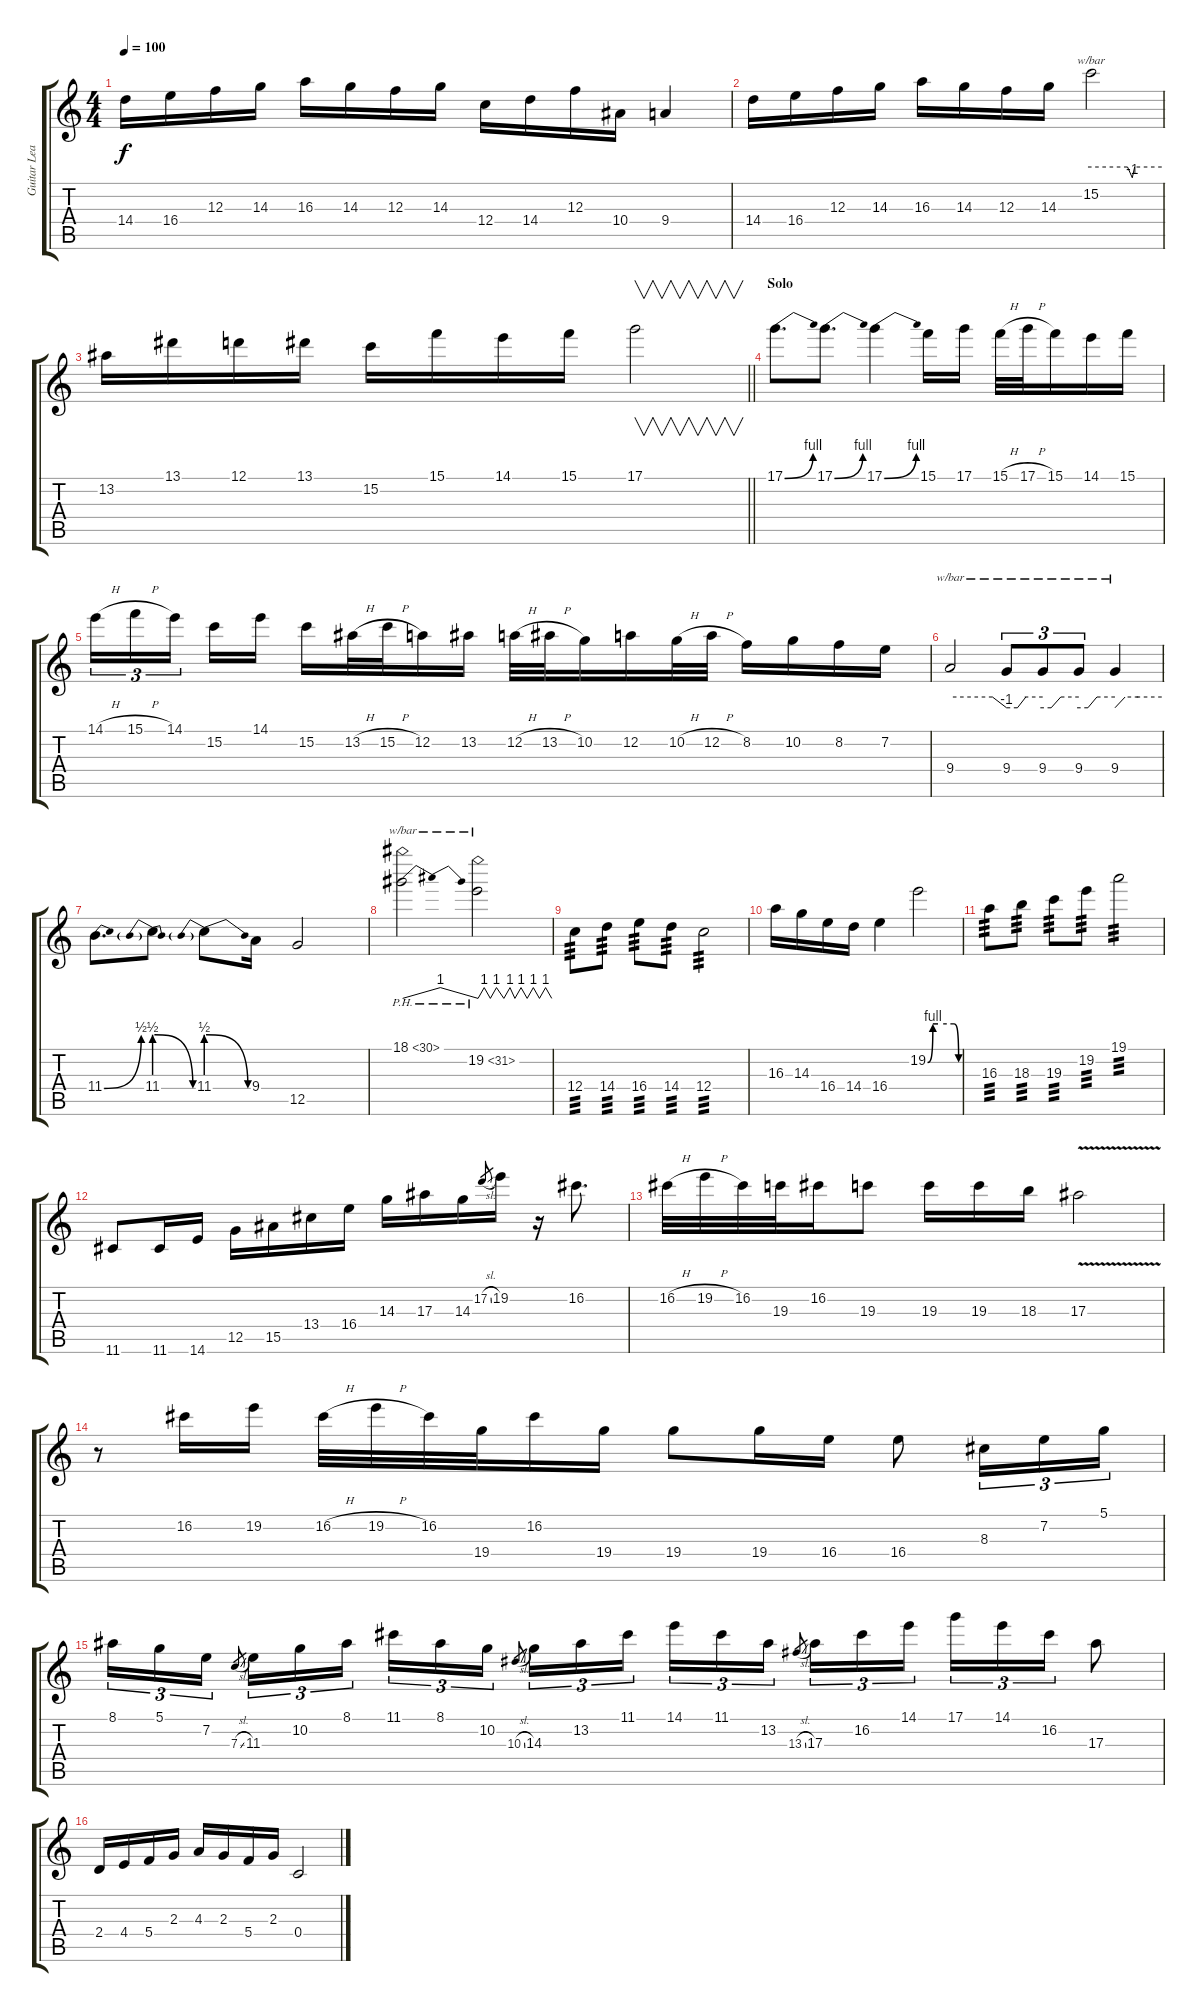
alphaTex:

\track ("Guitar Lead" "Guitar Lea") {instrument distortionguitar}
\staff {score tabs}
\tuning (D4 A3 F3 C3 G2 D2) {hide}
\ts (4 4)
\tempo 100
\clef g2
\ks c
14.4.16{dy f} 16.4.16 12.3.16 14.3.16 16.3.16 14.3.16 12.3.16 14.3.16 12.4.16 14.4.16 12.3.16 10.4.16 9.4.4 |
14.4.16 16.4.16 12.3.16 14.3.16 16.3.16 14.3.16 12.3.16 14.3.16 15.2.2{tbe (custom default 0 0 31 0 35 -4 37 0 60 0)} |
\barLineRight lightlight
13.2.16 13.1.16 12.1.16 13.1.16 15.2.16 15.1.16 14.1.16 15.1.16 17.1.2{v} |
\section ("" "Solo")
17.1{be (bend 0 0 60 4)}.8{d} 17.1{be (bend 0 0 60 4)}.8{d} 17.1{be (bend 0 0 60 4)}.4 15.1.16 17.1.16 15.1{h}.32 17.1{h}.32 15.1.16 14.1.16 15.1.16 |
14.1{h}.16{tu (3 2)} 15.1{h}.16{tu (3 2)} 14.1.16{tu (3 2) beam splitsecondary} 15.2.16 14.1.16 15.2.16 13.2{h}.32 15.2{h}.32 12.2.16 13.2.16 12.2{h}.32 13.2{h}.32 10.2.16 12.2.16 10.2{h}.32 12.2{h}.32 8.2.16 10.2.16 8.2.16 7.2.16 |
9.4.2{tbe (custom default 0 0 45 0 60 -4)} 9.4.8{tu (3 2) tbe (custom default 0 -4 18 -4 32 0 60 0)} 9.4.8{tu (3 2) tbe (custom default 0 -4 14 -4 30 0 60 0)} 9.4.8{tu (3 2) tbe (custom default 0 -4 15 -4 30 0 60 0)} 9.4.4{tbe (custom default 0 -4 13 0 30 0 60 0)} |
11.4{be (bend 0 0 60 2)}.8{d} 11.4{be (prebendrelease 0 2 60 0)}.8 11.4{be (prebendrelease 0 2 60 0)}.8 9.4.16 12.5.2 |
18.1{ph 12}.2{tbe (dip default 0 0 30 4 58 4 60 0)} 19.2{ph 12}.2{tbe (custom default 0 0 5 4 10 0 15 4 21 0 26 4 30 0 35 4 40 0 45 4 50 0 55 4 60 0)} |
12.4.8{tp 3} 14.4.8{tp 3} 16.4.8{tp 3} 14.4.8{tp 3} 12.4.2{tp 3} |
16.3.16 14.3.16 16.4.16 14.4.16 16.4.4 19.2{be (custom 0 0 10 4 20 4 51 4 60 0)}.2 |
16.3.8{tp 3} 18.3.8{tp 3} 19.3.8{tp 3} 19.2.8{tp 3} 19.1.2{tp 3} |
11.6.8 11.6.16 14.6.16 12.5.16 15.5.16 13.4.16 16.4.16 14.3.16 17.3.16 14.3.16 17.2{sl}.8{gr} 19.2.16 r.16 16.2.8{d} |
16.2{h}.32 19.2{h}.32 16.2.32 19.3.32 16.2.16 19.3.8 19.3.16 19.3.16 18.3.16 17.3{v}.2 |
r.8 16.2.16 19.2.16 16.2{h}.32 19.2{h}.32 16.2.32 19.4.32 16.2.16 19.4.16 19.4.8 19.4.16 16.4.16 16.4.8 8.3.16{tu (3 2)} 7.2.16{tu (3 2)} 5.1.16{tu (3 2)} |
8.1.16{tu (3 2)} 5.1.16{tu (3 2)} 7.2.16{tu (3 2)} 7.3{sl}.8{gr beam splitsecondary} 11.3.16{tu (3 2)} 10.2.16{tu (3 2)} 8.1.16{tu (3 2)} 11.1.16{tu (3 2)} 8.1.16{tu (3 2)} 10.2.16{tu (3 2)} 10.3{sl}.8{gr beam splitsecondary} 14.3.16{tu (3 2)} 13.2.16{tu (3 2)} 11.1.16{tu (3 2)} 14.1.16{tu (3 2)} 11.1.16{tu (3 2)} 13.2.16{tu (3 2)} 13.3{sl}.8{gr beam splitsecondary} 17.3.16{tu (3 2)} 16.2.16{tu (3 2)} 14.1.16{tu (3 2)} 17.1.16{tu (3 2)} 14.1.16{tu (3 2)} 16.2.16{tu (3 2)} 17.3.8 |
2.4.16 4.4.16 5.4.16 2.3.16 4.3.16 2.3.16 5.4.16 2.3.16 0.4.2
